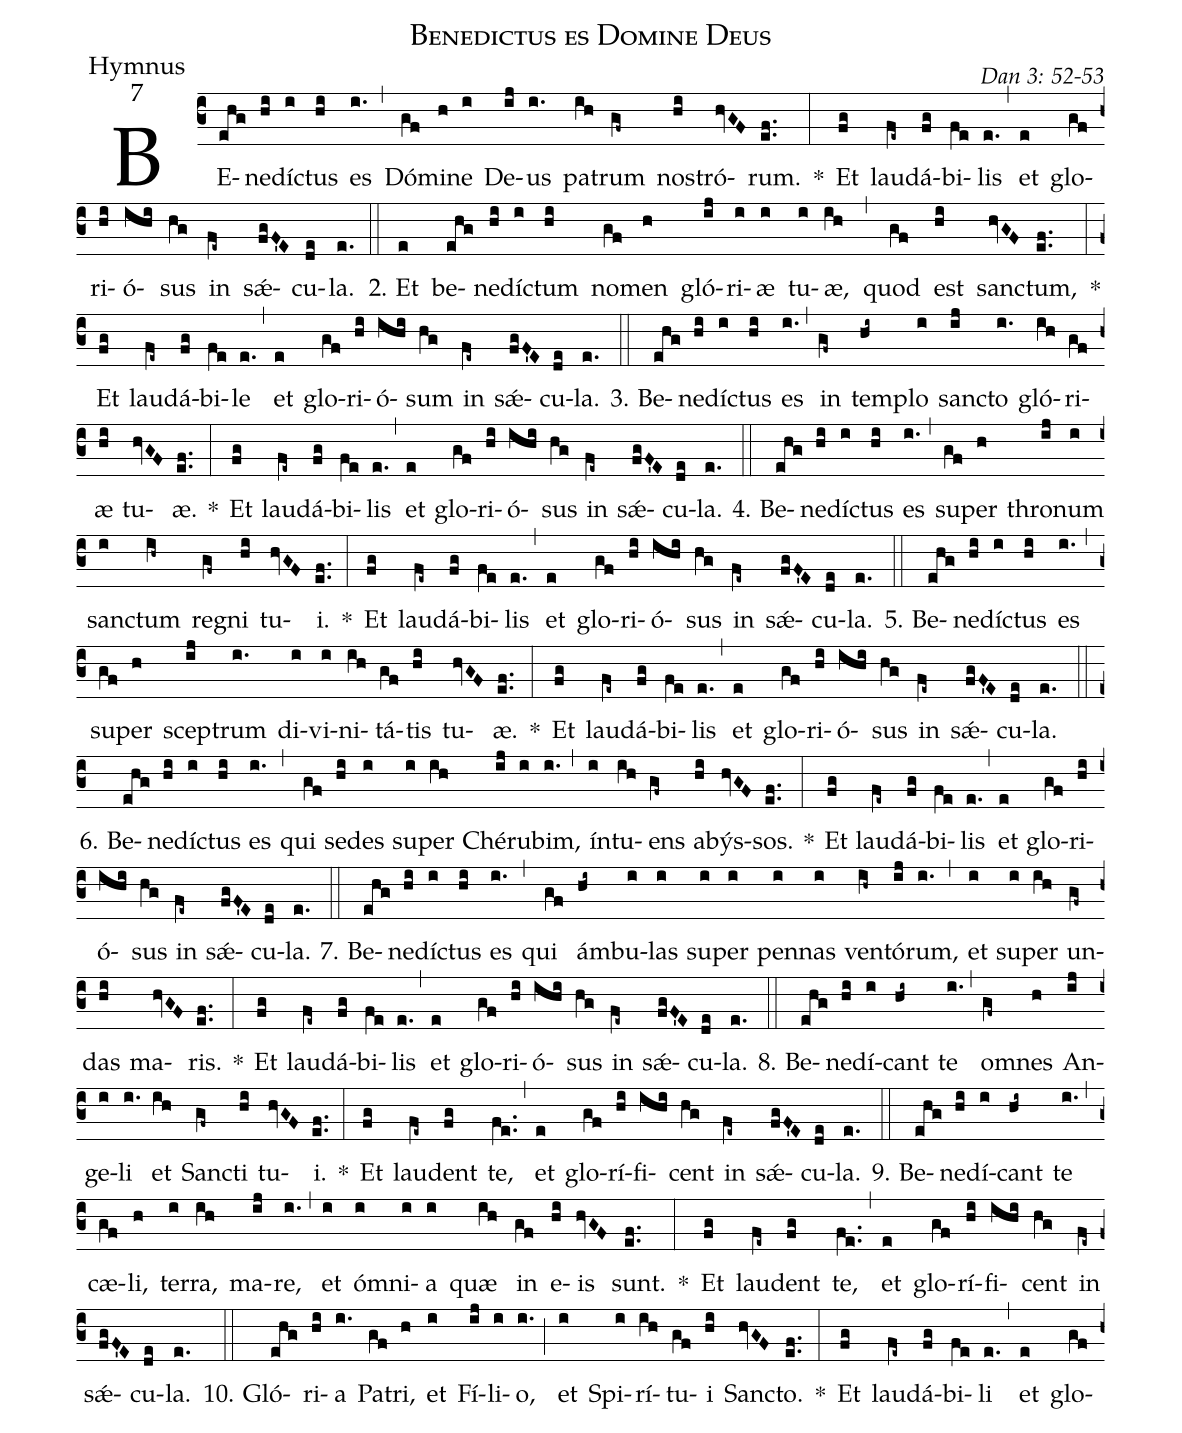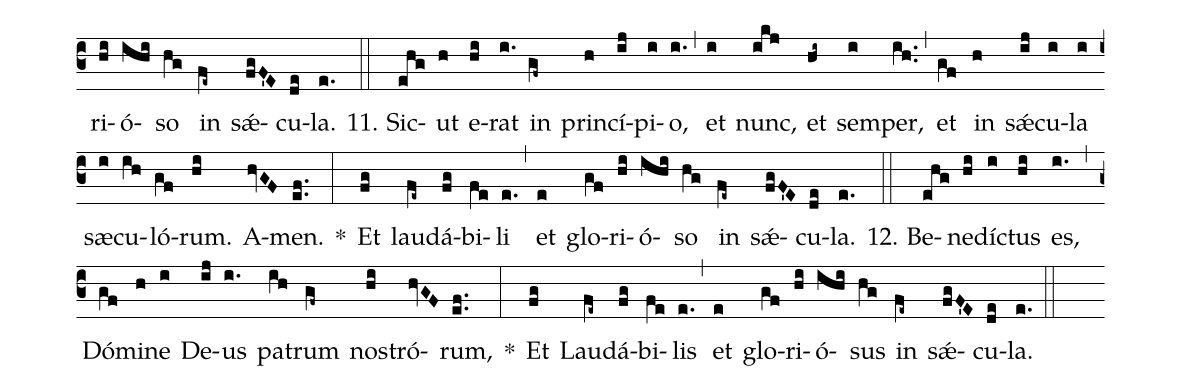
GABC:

name: Benedictus es Domine Deus;
office-part: Hymnus;
mode: 7;
commentary: Dan 3: 52-53;
%%
(c3)BE(ehg)ne(hi)díc(i)tus(hi) es(i.) (,) Dó(gf)mi(h)ne(i) De(ij)us(i.) pa(ih)trum(gf~) nos(hi)tró(hvGF)rum.(ef..) *(:)
Et(fg) lau(fe~)dá(fg)bi(fe)lis(e.) (,) et(e) glo(gf)ri(hi)ó(ihi)sus(hg) in(fe~) sǽ(fgF'E)cu(de)la.(e.) (::)
2. Et(e) be(ehg)ne(hi)díc(i)tum(hi) no(gf)men(h) gló(ij)ri(i)æ(i) tu(i)æ,(ih) (,) quod(gf) est(hi) sanc(hvGF)tum,(ef..) *(:)
Et(fg) lau(fe~)dá(fg)bi(fe)le(e.) (,) et(e) glo(gf)ri(hi)ó(ihi)sum(hg) in(fe~) sǽ(fgF'E)cu(de)la.(e.) (::)
3. Be(ehg)ne(hi)díc(i)tus(hi) es(i.) (,) in(gf~) tem(hi~)plo(i) sanc(ij)to(i.) gló(ih)ri(gf)æ(hi) tu(hvGF)æ.(ef..) *(:)
Et(fg) lau(fe~)dá(fg)bi(fe)lis(e.) (,) et(e) glo(gf)ri(hi)ó(ihi)sus(hg) in(fe~) sǽ(fgF'E)cu(de)la.(e.) (::)
4. Be(ehg)ne(hi)díc(i)tus(hi) es(i.) (,) su(gf)per(h) thro(ij)num(i) sanc(i)tum(ih~) re(gf~)gni(hi) tu(hvGF)i.(ef..) *(:)
Et(fg) lau(fe~)dá(fg)bi(fe)lis(e.) (,) et(e) glo(gf)ri(hi)ó(ihi)sus(hg) in(fe~) sǽ(fgF'E)cu(de)la.(e.) (::)
5. Be(ehg)ne(hi)díc(i)tus(hi) es(i.) (,) su(gf)per(h) scep(ij)trum(i.) di(i)vi(i)ni(ih)tá(gf)tis(hi) tu(hvGF)æ.(ef..) *(:)
Et(fg) lau(fe~)dá(fg)bi(fe)lis(e.) (,) et(e) glo(gf)ri(hi)ó(ihi)sus(hg) in(fe~) sǽ(fgF'E)cu(de)la.(e.) (::)
6. Be(ehg)ne(hi)díc(i)tus(hi) es(i.) (,) qui(gf) se(hi)des(i) su(i)per(ih) Ché(ij)ru(i)bim,(i.) (,) ín(i)tu(ih)ens(gf~) a(hi)býs(hvGF)sos.(ef..) *(:)
Et(fg) lau(fe~)dá(fg)bi(fe)lis(e.) (,) et(e) glo(gf)ri(hi)ó(ihi)sus(hg) in(fe~) sǽ(fgF'E)cu(de)la.(e.) (::)
7. Be(ehg)ne(hi)díc(i)tus(hi) es(i.) (,) qui(gf) ám(hi~)bu(i)las(i) su(i)per(i) pen(i)nas(i) ven(ih~)tó(ij)rum,(i.) (,) et(i) su(i)per(ih) un(gf~)das(hi) ma(hvGF)ris.(ef..) *(:)
Et(fg) lau(fe~)dá(fg)bi(fe)lis(e.) (,) et(e) glo(gf)ri(hi)ó(ihi)sus(hg) in(fe~) sǽ(fgF'E)cu(de)la.(e.) (::)
8. Be(ehg)ne(hi)dí(i)cant(hi~) te(i.) (,) om(gf~)nes(h) An(ij)ge(i)li(i.) et(ih) Sanc(gf~)ti(hi) tu(hvGF)i.(ef..) *(:)
Et(fg) lau(fe~)dent(fg) te,(fe..) (,) et(e) glo(gf)rí(hi)fi(ihi)cent(hg) in(fe~) sǽ(fgF'E)cu(de)la.(e.) (::)
9. Be(ehg)ne(hi)dí(i)cant(hi~) te(i.) (,) cæ(gf)li,(h) ter(i)ra,(ih) ma(ij)re,(i.) (,) et(i) óm(i)ni(i)a(i) quæ(ih) in(gf) e(hi)is(hvGF) sunt.(ef..) *(:)
Et(fg) lau(fe~)dent(fg) te,(fe..) (,) et(e) glo(gf)rí(hi)fi(ihi)cent(hg) in(fe~) sǽ(fgF'E)cu(de)la.(e.) (::)
10. Gló(ehg)ri(hi)a(i.) Pa(gf)tri,(h) et(i) Fí(ij)li(i)o,(i.) (;) et(i) Spi(i)rí(ih)tu(gf)i(hi) Sanc(hvGF)to.(ef..) *(:)
Et(fg) lau(fe~)dá(fg)bi(fe)li(e.) (,) et(e) glo(gf)ri(hi)ó(ihi)so(hg) in(fe~) sǽ(fgF'E)cu(de)la.(e.) (::)
11. Sic(ehg)ut(h) e(hi)rat(i.) in(gf~) prin(h)cí(ij)pi(i)o,(i.) (,) et(i) nunc,(ikj) et(hi~) sem(i)per,(ih..) (,) et(gf) in(h) sǽ(ij)cu(i)la(i) sæ(i)cu(ih)ló(gf)rum.(hi) A(hvGF)men.(ef..) *(:)
Et(fg) lau(fe~)dá(fg)bi(fe)li(e.) (,) et(e) glo(gf)ri(hi)ó(ihi)so(hg) in(fe~) sǽ(fgF'E)cu(de)la.(e.) (::)
12. Be(ehg)ne(hi)díc(i)tus(hi) es,(i.) (,) Dó(gf)mi(h)ne(i) De(ij)us(i.) pa(ih)trum(gf~) nos(hi)tró(hvGF)rum,(ef..) *(:)
Et(fg) Lau(fe~)dá(fg)bi(fe)lis(e.) (,) et(e) glo(gf)ri(hi)ó(ihi)sus(hg) in(fe~) sǽ(fgF'E)cu(de)la.(e.) (::)
